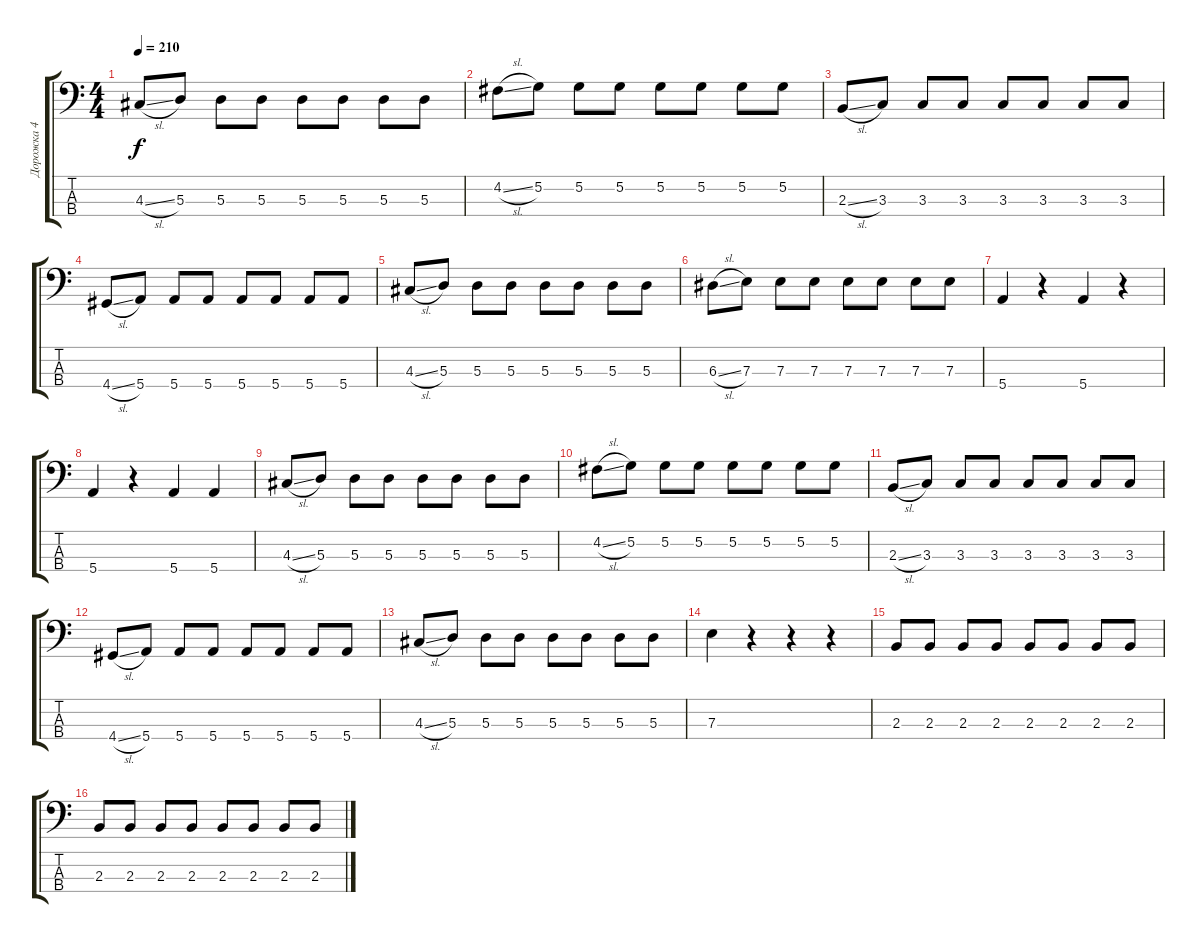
\track ("Дорожка 4" "Дорожка 4") {instrument electricbasspick}
\staff {score tabs}
\tuning (G2 D2 A1 E1) {hide}
\ts (4 4)
\tempo 210
\clef f4
\ks c
4.3{sl}.8{dy f} 5.3.8 5.3.8 5.3.8 5.3.8 5.3.8 5.3.8 5.3.8 |
4.2{sl}.8 5.2.8 5.2.8 5.2.8 5.2.8 5.2.8 5.2.8 5.2.8 |
2.3{sl}.8 3.3.8 3.3.8 3.3.8 3.3.8 3.3.8 3.3.8 3.3.8 |
4.4{sl}.8 5.4.8 5.4.8 5.4.8 5.4.8 5.4.8 5.4.8 5.4.8 |
4.3{sl}.8 5.3.8 5.3.8 5.3.8 5.3.8 5.3.8 5.3.8 5.3.8 |
6.3{sl}.8 7.3.8 7.3.8 7.3.8 7.3.8 7.3.8 7.3.8 7.3.8 |
5.4.4 r.4 5.4.4 r.4 |
5.4.4 r.4 5.4.4 5.4.4 |
4.3{sl}.8 5.3.8 5.3.8 5.3.8 5.3.8 5.3.8 5.3.8 5.3.8 |
4.2{sl}.8 5.2.8 5.2.8 5.2.8 5.2.8 5.2.8 5.2.8 5.2.8 |
2.3{sl}.8 3.3.8 3.3.8 3.3.8 3.3.8 3.3.8 3.3.8 3.3.8 |
4.4{sl}.8 5.4.8 5.4.8 5.4.8 5.4.8 5.4.8 5.4.8 5.4.8 |
4.3{sl}.8 5.3.8 5.3.8 5.3.8 5.3.8 5.3.8 5.3.8 5.3.8 |
7.3.4 r.4 r.4 r.4 |
2.3.8 2.3.8 2.3.8 2.3.8 2.3.8 2.3.8 2.3.8 2.3.8 |
2.3.8 2.3.8 2.3.8 2.3.8 2.3.8 2.3.8 2.3.8 2.3.8
